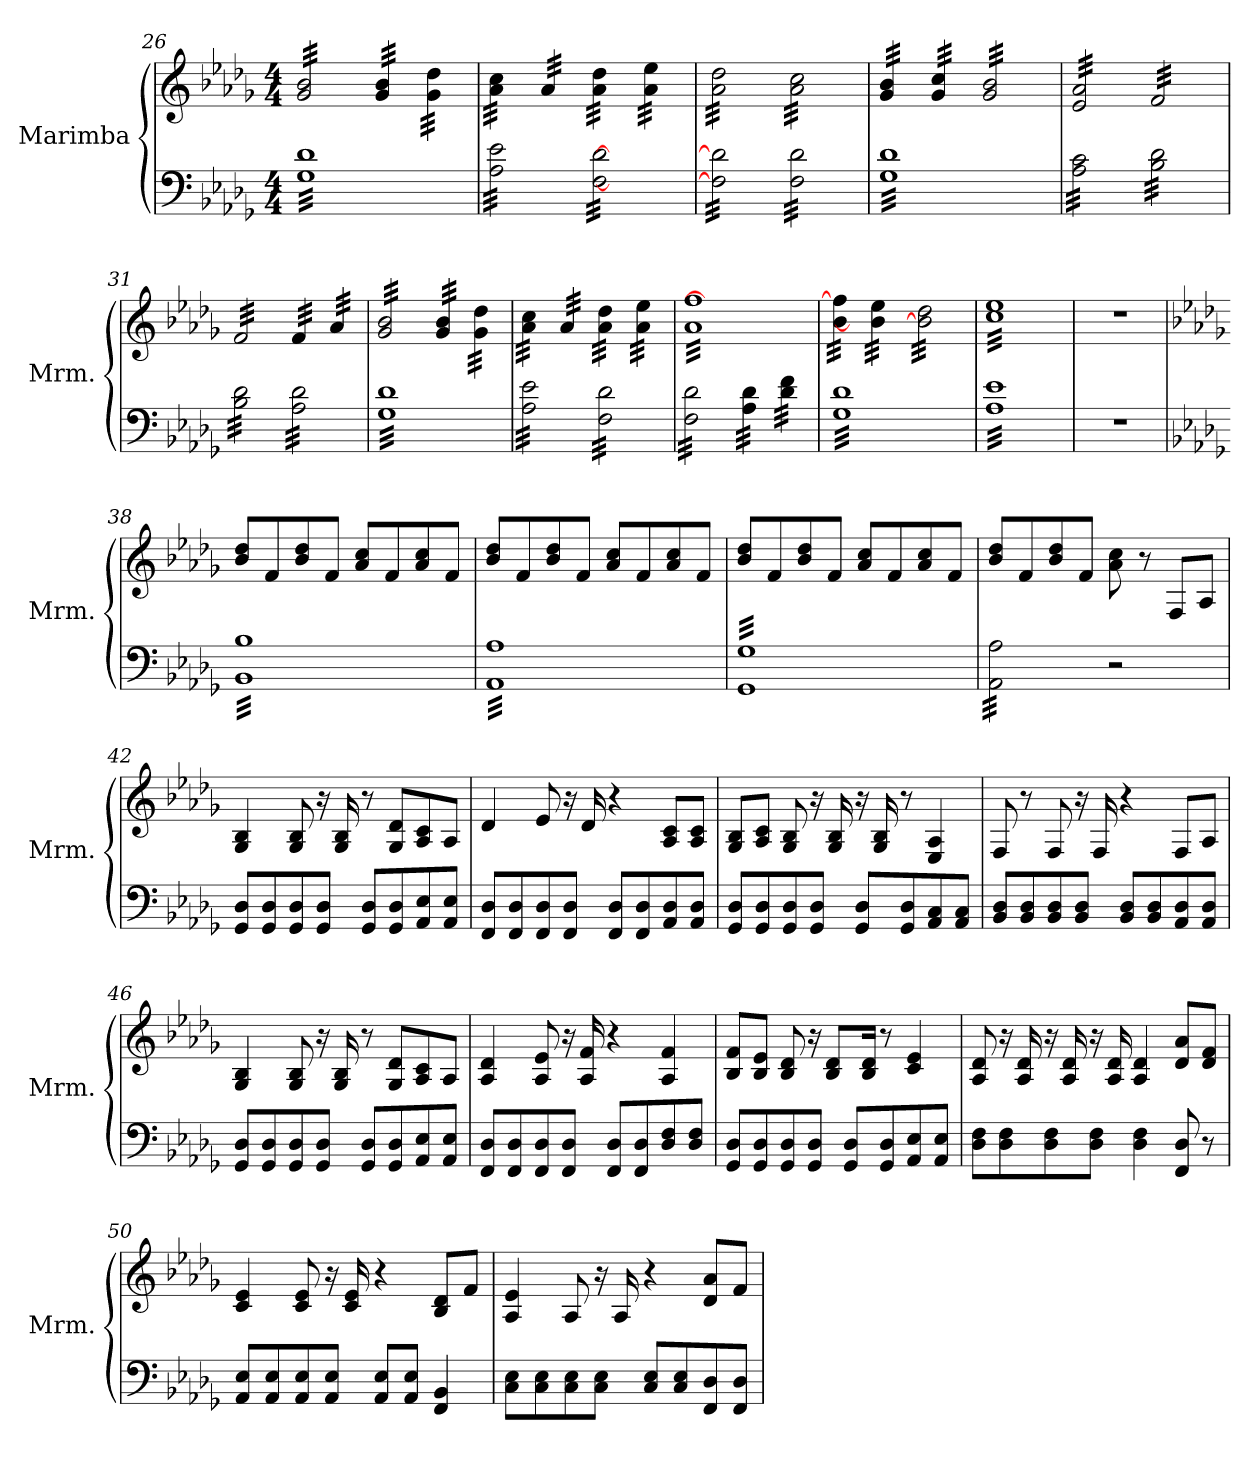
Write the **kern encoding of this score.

**kern	**kern
*part1	*part1
*staff2	*staff1
*I"Marimba	*
*I'Mrm.	*
*clefF4	*clefG2
*k[b-e-a-d-g-]	*k[b-e-a-d-g-]
*M4/4	*M4/4
=26	=26
*tremolo	*
*	*tremolo
32G- 32d-LLL	32g-/ 32b-/LLL
32G- 32d-	32g-/ 32b-/
32G- 32d-	32g-/ 32b-/
32G- 32d-	32g-/ 32b-/
32G- 32d-	32g-/ 32b-/
32G- 32d-	32g-/ 32b-/
32G- 32d-	32g-/ 32b-/
32G- 32d-	32g-/ 32b-/
32G- 32d-	32g-/ 32b-/
32G- 32d-	32g-/ 32b-/
32G- 32d-	32g-/ 32b-/
32G- 32d-	32g-/ 32b-/
32G- 32d-	32g-/ 32b-/
32G- 32d-	32g-/ 32b-/
32G- 32d-	32g-/ 32b-/
32G- 32d-	32g-/ 32b-/JJJ
32G- 32d-	32g-/ 32b-/LLL
32G- 32d-	32g-/ 32b-/
32G- 32d-	32g-/ 32b-/
32G- 32d-	32g-/ 32b-/
32G- 32d-	32g-/ 32b-/
32G- 32d-	32g-/ 32b-/
32G- 32d-	32g-/ 32b-/
32G- 32d-	32g-/ 32b-/JJJ
32G- 32d-	32g-\ 32dd-\LLL
32G- 32d-	32g-\ 32dd-\
32G- 32d-	32g-\ 32dd-\
32G- 32d-	32g-\ 32dd-\
32G- 32d-	32g-\ 32dd-\
32G- 32d-	32g-\ 32dd-\
32G- 32d-	32g-\ 32dd-\
32G- 32d-JJJ	32g-\ 32dd-\JJJ
=27	=27
32A-\ 32e-\LLL	32a-\ 32cc\LLL
32A-\ 32e-\	32a-\ 32cc\
32A-\ 32e-\	32a-\ 32cc\
32A-\ 32e-\	32a-\ 32cc\
32A-\ 32e-\	32a-\ 32cc\
32A-\ 32e-\	32a-\ 32cc\
32A-\ 32e-\	32a-\ 32cc\
32A-\ 32e-\	32a-\ 32cc\JJJ
32A-\ 32e-\	32a-/LLL
32A-\ 32e-\	32a-/
32A-\ 32e-\	32a-/
32A-\ 32e-\	32a-/
32A-\ 32e-\	32a-/
32A-\ 32e-\	32a-/
32A-\ 32e-\	32a-/
32A-\ 32e-\JJJ	32a-/JJJ
[32F\ [32d-\LLL	32a-\ 32dd-\LLL
32F\ 32d-\	32a-\ 32dd-\
32F\ 32d-\	32a-\ 32dd-\
32F\ 32d-\	32a-\ 32dd-\
32F\ 32d-\	32a-\ 32dd-\
32F\ 32d-\	32a-\ 32dd-\
32F\ 32d-\	32a-\ 32dd-\
32F\ 32d-\	32a-\ 32dd-\JJJ
32F\ 32d-\	32a-\ 32ee-\LLL
32F\ 32d-\	32a-\ 32ee-\
32F\ 32d-\	32a-\ 32ee-\
32F\ 32d-\	32a-\ 32ee-\
32F\ 32d-\	32a-\ 32ee-\
32F\ 32d-\	32a-\ 32ee-\
32F\ 32d-\	32a-\ 32ee-\
32F\ 32d-\JJJ	32a-\ 32ee-\JJJ
!!LO:LB:g=z
=28	=28
32F\] 32d-\]LLL	32a-\ 32dd-\LLL
32F\ 32d-\	32a-\ 32dd-\
32F\ 32d-\	32a-\ 32dd-\
32F\ 32d-\	32a-\ 32dd-\
32F\ 32d-\	32a-\ 32dd-\
32F\ 32d-\	32a-\ 32dd-\
32F\ 32d-\	32a-\ 32dd-\
32F\ 32d-\	32a-\ 32dd-\
32F\ 32d-\	32a-\ 32dd-\
32F\ 32d-\	32a-\ 32dd-\
32F\ 32d-\	32a-\ 32dd-\
32F\ 32d-\	32a-\ 32dd-\
32F\ 32d-\	32a-\ 32dd-\
32F\ 32d-\	32a-\ 32dd-\
32F\ 32d-\	32a-\ 32dd-\
32F\ 32d-\JJJ	32a-\ 32dd-\JJJ
32F\ 32d-\LLL	32a-\ 32cc\LLL
32F\ 32d-\	32a-\ 32cc\
32F\ 32d-\	32a-\ 32cc\
32F\ 32d-\	32a-\ 32cc\
32F\ 32d-\	32a-\ 32cc\
32F\ 32d-\	32a-\ 32cc\
32F\ 32d-\	32a-\ 32cc\
32F\ 32d-\	32a-\ 32cc\
32F\ 32d-\	32a-\ 32cc\
32F\ 32d-\	32a-\ 32cc\
32F\ 32d-\	32a-\ 32cc\
32F\ 32d-\	32a-\ 32cc\
32F\ 32d-\	32a-\ 32cc\
32F\ 32d-\	32a-\ 32cc\
32F\ 32d-\	32a-\ 32cc\
32F\ 32d-\JJJ	32a-\ 32cc\JJJ
=29	=29
32G- 32d-LLL	32g-/ 32b-/LLL
32G- 32d-	32g-/ 32b-/
32G- 32d-	32g-/ 32b-/
32G- 32d-	32g-/ 32b-/
32G- 32d-	32g-/ 32b-/
32G- 32d-	32g-/ 32b-/
32G- 32d-	32g-/ 32b-/
32G- 32d-	32g-/ 32b-/JJJ
32G- 32d-	32g-/ 32cc/LLL
32G- 32d-	32g-/ 32cc/
32G- 32d-	32g-/ 32cc/
32G- 32d-	32g-/ 32cc/
32G- 32d-	32g-/ 32cc/
32G- 32d-	32g-/ 32cc/
32G- 32d-	32g-/ 32cc/
32G- 32d-	32g-/ 32cc/JJJ
32G- 32d-	32g-/ 32b-/LLL
32G- 32d-	32g-/ 32b-/
32G- 32d-	32g-/ 32b-/
32G- 32d-	32g-/ 32b-/
32G- 32d-	32g-/ 32b-/
32G- 32d-	32g-/ 32b-/
32G- 32d-	32g-/ 32b-/
32G- 32d-	32g-/ 32b-/
32G- 32d-	32g-/ 32b-/
32G- 32d-	32g-/ 32b-/
32G- 32d-	32g-/ 32b-/
32G- 32d-	32g-/ 32b-/
32G- 32d-	32g-/ 32b-/
32G- 32d-	32g-/ 32b-/
32G- 32d-	32g-/ 32b-/
32G- 32d-JJJ	32g-/ 32b-/JJJ
=30	=30
32A-\ 32c\LLL	32e-/ 32a-/LLL
32A-\ 32c\	32e-/ 32a-/
32A-\ 32c\	32e-/ 32a-/
32A-\ 32c\	32e-/ 32a-/
32A-\ 32c\	32e-/ 32a-/
32A-\ 32c\	32e-/ 32a-/
32A-\ 32c\	32e-/ 32a-/
32A-\ 32c\	32e-/ 32a-/
32A-\ 32c\	32e-/ 32a-/
32A-\ 32c\	32e-/ 32a-/
32A-\ 32c\	32e-/ 32a-/
32A-\ 32c\	32e-/ 32a-/
32A-\ 32c\	32e-/ 32a-/
32A-\ 32c\	32e-/ 32a-/
32A-\ 32c\	32e-/ 32a-/
32A-\ 32c\JJJ	32e-/ 32a-/JJJ
32B-\ 32d-\LLL	32f/LLL
32B-\ 32d-\	32f/
32B-\ 32d-\	32f/
32B-\ 32d-\	32f/
32B-\ 32d-\	32f/
32B-\ 32d-\	32f/
32B-\ 32d-\	32f/
32B-\ 32d-\	32f/
32B-\ 32d-\	32f/
32B-\ 32d-\	32f/
32B-\ 32d-\	32f/
32B-\ 32d-\	32f/
32B-\ 32d-\	32f/
32B-\ 32d-\	32f/
32B-\ 32d-\	32f/
32B-\ 32d-\JJJ	32f/JJJ
=31	=31
32B-\ 32d-\LLL	32f/LLL
32B-\ 32d-\	32f/
32B-\ 32d-\	32f/
32B-\ 32d-\	32f/
32B-\ 32d-\	32f/
32B-\ 32d-\	32f/
32B-\ 32d-\	32f/
32B-\ 32d-\	32f/
32B-\ 32d-\	32f/
32B-\ 32d-\	32f/
32B-\ 32d-\	32f/
32B-\ 32d-\	32f/
32B-\ 32d-\	32f/
32B-\ 32d-\	32f/
32B-\ 32d-\	32f/
32B-\ 32d-\JJJ	32f/JJJ
32A-\ 32d-\LLL	32f/LLL
32A-\ 32d-\	32f/
32A-\ 32d-\	32f/
32A-\ 32d-\	32f/
32A-\ 32d-\	32f/
32A-\ 32d-\	32f/
32A-\ 32d-\	32f/
32A-\ 32d-\	32f/JJJ
32A-\ 32d-\	32a-/LLL
32A-\ 32d-\	32a-/
32A-\ 32d-\	32a-/
32A-\ 32d-\	32a-/
32A-\ 32d-\	32a-/
32A-\ 32d-\	32a-/
32A-\ 32d-\	32a-/
32A-\ 32d-\JJJ	32a-/JJJ
=32	=32
32G- 32d-LLL	32g-/ 32b-/LLL
32G- 32d-	32g-/ 32b-/
32G- 32d-	32g-/ 32b-/
32G- 32d-	32g-/ 32b-/
32G- 32d-	32g-/ 32b-/
32G- 32d-	32g-/ 32b-/
32G- 32d-	32g-/ 32b-/
32G- 32d-	32g-/ 32b-/
32G- 32d-	32g-/ 32b-/
32G- 32d-	32g-/ 32b-/
32G- 32d-	32g-/ 32b-/
32G- 32d-	32g-/ 32b-/
32G- 32d-	32g-/ 32b-/
32G- 32d-	32g-/ 32b-/
32G- 32d-	32g-/ 32b-/
32G- 32d-	32g-/ 32b-/JJJ
32G- 32d-	32g-/ 32b-/LLL
32G- 32d-	32g-/ 32b-/
32G- 32d-	32g-/ 32b-/
32G- 32d-	32g-/ 32b-/
32G- 32d-	32g-/ 32b-/
32G- 32d-	32g-/ 32b-/
32G- 32d-	32g-/ 32b-/
32G- 32d-	32g-/ 32b-/JJJ
32G- 32d-	32g-\ 32dd-\LLL
32G- 32d-	32g-\ 32dd-\
32G- 32d-	32g-\ 32dd-\
32G- 32d-	32g-\ 32dd-\
32G- 32d-	32g-\ 32dd-\
32G- 32d-	32g-\ 32dd-\
32G- 32d-	32g-\ 32dd-\
32G- 32d-JJJ	32g-\ 32dd-\JJJ
=33	=33
32A-\ 32e-\LLL	32a-\ 32cc\LLL
32A-\ 32e-\	32a-\ 32cc\
32A-\ 32e-\	32a-\ 32cc\
32A-\ 32e-\	32a-\ 32cc\
32A-\ 32e-\	32a-\ 32cc\
32A-\ 32e-\	32a-\ 32cc\
32A-\ 32e-\	32a-\ 32cc\
32A-\ 32e-\	32a-\ 32cc\JJJ
32A-\ 32e-\	32a-/LLL
32A-\ 32e-\	32a-/
32A-\ 32e-\	32a-/
32A-\ 32e-\	32a-/
32A-\ 32e-\	32a-/
32A-\ 32e-\	32a-/
32A-\ 32e-\	32a-/
32A-\ 32e-\JJJ	32a-/JJJ
32F\ 32d-\LLL	32a-\ 32dd-\LLL
32F\ 32d-\	32a-\ 32dd-\
32F\ 32d-\	32a-\ 32dd-\
32F\ 32d-\	32a-\ 32dd-\
32F\ 32d-\	32a-\ 32dd-\
32F\ 32d-\	32a-\ 32dd-\
32F\ 32d-\	32a-\ 32dd-\
32F\ 32d-\	32a-\ 32dd-\JJJ
32F\ 32d-\	32a-\ 32ee-\LLL
32F\ 32d-\	32a-\ 32ee-\
32F\ 32d-\	32a-\ 32ee-\
32F\ 32d-\	32a-\ 32ee-\
32F\ 32d-\	32a-\ 32ee-\
32F\ 32d-\	32a-\ 32ee-\
32F\ 32d-\	32a-\ 32ee-\
32F\ 32d-\JJJ	32a-\ 32ee-\JJJ
=34	=34
32F\ 32d-\LLL	32a- [32ffLLL
32F\ 32d-\	32a- 32ff
32F\ 32d-\	32a- 32ff
32F\ 32d-\	32a- 32ff
32F\ 32d-\	32a- 32ff
32F\ 32d-\	32a- 32ff
32F\ 32d-\	32a- 32ff
32F\ 32d-\	32a- 32ff
32F\ 32d-\	32a- 32ff
32F\ 32d-\	32a- 32ff
32F\ 32d-\	32a- 32ff
32F\ 32d-\	32a- 32ff
32F\ 32d-\	32a- 32ff
32F\ 32d-\	32a- 32ff
32F\ 32d-\	32a- 32ff
32F\ 32d-\JJJ	32a- 32ff
32A-\ 32d-\LLL	32a- 32ff
32A-\ 32d-\	32a- 32ff
32A-\ 32d-\	32a- 32ff
32A-\ 32d-\	32a- 32ff
32A-\ 32d-\	32a- 32ff
32A-\ 32d-\	32a- 32ff
32A-\ 32d-\	32a- 32ff
32A-\ 32d-\JJJ	32a- 32ff
32d-\ 32f\LLL	32a- 32ff
32d-\ 32f\	32a- 32ff
32d-\ 32f\	32a- 32ff
32d-\ 32f\	32a- 32ff
32d-\ 32f\	32a- 32ff
32d-\ 32f\	32a- 32ff
32d-\ 32f\	32a- 32ff
32d-\ 32f\JJJ	32a- 32ffJJJ
=35	=35
32G- 32d-LLL	[32b-\ 32ff\]LLL
32G- 32d-	32b-\ 32ff\
32G- 32d-	32b-\ 32ff\
32G- 32d-	32b-\ 32ff\
32G- 32d-	32b-\ 32ff\
32G- 32d-	32b-\ 32ff\
32G- 32d-	32b-\ 32ff\
32G- 32d-	32b-\ 32ff\JJJ
32G- 32d-	32b-\ 32ee-\LLL
32G- 32d-	32b-\ 32ee-\
32G- 32d-	32b-\ 32ee-\
32G- 32d-	32b-\ 32ee-\
32G- 32d-	32b-\ 32ee-\
32G- 32d-	32b-\ 32ee-\
32G- 32d-	32b-\ 32ee-\
32G- 32d-	32b-\ 32ee-\JJJ
32G- 32d-	32b-\] 32dd-\LLL
32G- 32d-	32b-\ 32dd-\
32G- 32d-	32b-\ 32dd-\
32G- 32d-	32b-\ 32dd-\
32G- 32d-	32b-\ 32dd-\
32G- 32d-	32b-\ 32dd-\
32G- 32d-	32b-\ 32dd-\
32G- 32d-	32b-\ 32dd-\
32G- 32d-	32b-\ 32dd-\
32G- 32d-	32b-\ 32dd-\
32G- 32d-	32b-\ 32dd-\
32G- 32d-	32b-\ 32dd-\
32G- 32d-	32b-\ 32dd-\
32G- 32d-	32b-\ 32dd-\
32G- 32d-	32b-\ 32dd-\
32G- 32d-JJJ	32b-\ 32dd-\JJJ
=36	=36
32A- 32e-LLL	32cc 32ee-LLL
32A- 32e-	32cc 32ee-
32A- 32e-	32cc 32ee-
32A- 32e-	32cc 32ee-
32A- 32e-	32cc 32ee-
32A- 32e-	32cc 32ee-
32A- 32e-	32cc 32ee-
32A- 32e-	32cc 32ee-
32A- 32e-	32cc 32ee-
32A- 32e-	32cc 32ee-
32A- 32e-	32cc 32ee-
32A- 32e-	32cc 32ee-
32A- 32e-	32cc 32ee-
32A- 32e-	32cc 32ee-
32A- 32e-	32cc 32ee-
32A- 32e-	32cc 32ee-
32A- 32e-	32cc 32ee-
32A- 32e-	32cc 32ee-
32A- 32e-	32cc 32ee-
32A- 32e-	32cc 32ee-
32A- 32e-	32cc 32ee-
32A- 32e-	32cc 32ee-
32A- 32e-	32cc 32ee-
32A- 32e-	32cc 32ee-
32A- 32e-	32cc 32ee-
32A- 32e-	32cc 32ee-
32A- 32e-	32cc 32ee-
32A- 32e-	32cc 32ee-
32A- 32e-	32cc 32ee-
32A- 32e-	32cc 32ee-
32A- 32e-	32cc 32ee-
32A- 32e-JJJ	32cc 32ee-JJJ
*	*Xtremolo
=37	=37
1r	1r
!!LO:LB:g=z
=38	=38
*k[b-e-a-d-g-]	*k[b-e-a-d-g-]
*	*MM100
32BB- 32B-LLL	8b-/ 8dd-/L
32BB- 32B-	.
32BB- 32B-	.
32BB- 32B-	.
32BB- 32B-	8f/
32BB- 32B-	.
32BB- 32B-	.
32BB- 32B-	.
32BB- 32B-	8b-/ 8dd-/
32BB- 32B-	.
32BB- 32B-	.
32BB- 32B-	.
32BB- 32B-	8f/J
32BB- 32B-	.
32BB- 32B-	.
32BB- 32B-	.
32BB- 32B-	8a-/ 8cc/L
32BB- 32B-	.
32BB- 32B-	.
32BB- 32B-	.
32BB- 32B-	8f/
32BB- 32B-	.
32BB- 32B-	.
32BB- 32B-	.
32BB- 32B-	8a-/ 8cc/
32BB- 32B-	.
32BB- 32B-	.
32BB- 32B-	.
32BB- 32B-	8f/J
32BB- 32B-	.
32BB- 32B-	.
32BB- 32B-JJJ	.
=39	=39
32AA- 32A-LLL	8b-/ 8dd-/L
32AA- 32A-	.
32AA- 32A-	.
32AA- 32A-	.
32AA- 32A-	8f/
32AA- 32A-	.
32AA- 32A-	.
32AA- 32A-	.
32AA- 32A-	8b-/ 8dd-/
32AA- 32A-	.
32AA- 32A-	.
32AA- 32A-	.
32AA- 32A-	8f/J
32AA- 32A-	.
32AA- 32A-	.
32AA- 32A-	.
32AA- 32A-	8a-/ 8cc/L
32AA- 32A-	.
32AA- 32A-	.
32AA- 32A-	.
32AA- 32A-	8f/
32AA- 32A-	.
32AA- 32A-	.
32AA- 32A-	.
32AA- 32A-	8a-/ 8cc/
32AA- 32A-	.
32AA- 32A-	.
32AA- 32A-	.
32AA- 32A-	8f/J
32AA- 32A-	.
32AA- 32A-	.
32AA- 32A-JJJ	.
=40	=40
32GG- 32G-LLL	8b-/ 8dd-/L
32GG- 32G-	.
32GG- 32G-	.
32GG- 32G-	.
32GG- 32G-	8f/
32GG- 32G-	.
32GG- 32G-	.
32GG- 32G-	.
32GG- 32G-	8b-/ 8dd-/
32GG- 32G-	.
32GG- 32G-	.
32GG- 32G-	.
32GG- 32G-	8f/J
32GG- 32G-	.
32GG- 32G-	.
32GG- 32G-	.
32GG- 32G-	8a-/ 8cc/L
32GG- 32G-	.
32GG- 32G-	.
32GG- 32G-	.
32GG- 32G-	8f/
32GG- 32G-	.
32GG- 32G-	.
32GG- 32G-	.
32GG- 32G-	8a-/ 8cc/
32GG- 32G-	.
32GG- 32G-	.
32GG- 32G-	.
32GG- 32G-	8f/J
32GG- 32G-	.
32GG- 32G-	.
32GG- 32G-JJJ	.
=41	=41
32AA-\ 32A-\LLL	8b-/ 8dd-/L
32AA-\ 32A-\	.
32AA-\ 32A-\	.
32AA-\ 32A-\	.
32AA-\ 32A-\	8f/
32AA-\ 32A-\	.
32AA-\ 32A-\	.
32AA-\ 32A-\	.
32AA-\ 32A-\	8b-/ 8dd-/
32AA-\ 32A-\	.
32AA-\ 32A-\	.
32AA-\ 32A-\	.
32AA-\ 32A-\	8f/J
32AA-\ 32A-\	.
32AA-\ 32A-\	.
32AA-\ 32A-\JJJ	.
*Xtremolo	*
2r	8a-\ 8cc\
.	8r
.	8F/L
.	8A-/J
!!LO:PB:g=z
=42	=42
8GG-/ 8D-/L	4G-/ 4B-/
8GG-/ 8D-/	.
8GG-/ 8D-/	8G-/ 8B-/
8GG-/ 8D-/J	16r
.	16G-/ 16B-/
8GG-/ 8D-/L	8r
8GG-/ 8D-/	8G-/ 8d-/L
8AA-/ 8E-/	8A-/ 8c/
8AA-/ 8E-/J	8A-/J
=43	=43
8FF/ 8D-/L	4d-/
8FF/ 8D-/	.
8FF/ 8D-/	8e-/
8FF/ 8D-/J	16r
.	16d-/
8FF/ 8D-/L	4r
8FF/ 8D-/	.
8AA-/ 8D-/	8A-/ 8c/L
8AA-/ 8D-/J	8A-/ 8c/J
=44	=44
8GG-/ 8D-/L	8G-/ 8B-/L
8GG-/ 8D-/	8A-/ 8c/J
8GG-/ 8D-/	8G-/ 8B-/
8GG-/ 8D-/J	16r
.	16G-/ 16B-/
8GG-/ 8D-/L	16r
.	16G-/ 16B-/
8GG-/ 8D-/	8r
8AA-/ 8C/	4E-/ 4A-/
8AA-/ 8C/J	.
!!LO:LB:g=z
=45	=45
8BB-/ 8D-/L	8F/
8BB-/ 8D-/	8r
8BB-/ 8D-/	8F/
8BB-/ 8D-/J	16r
.	16F/
8BB-/ 8D-/L	4r
8BB-/ 8D-/	.
8AA-/ 8D-/	8F/L
8AA-/ 8D-/J	8A-/J
=46	=46
8GG-/ 8D-/L	4G-/ 4B-/
8GG-/ 8D-/	.
8GG-/ 8D-/	8G-/ 8B-/
8GG-/ 8D-/J	16r
.	16G-/ 16B-/
8GG-/ 8D-/L	8r
8GG-/ 8D-/	8G-/ 8d-/L
8AA-/ 8E-/	8A-/ 8c/
8AA-/ 8E-/J	8A-/J
=47	=47
8FF/ 8D-/L	4A-/ 4d-/
8FF/ 8D-/	.
8FF/ 8D-/	8A-/ 8e-/
8FF/ 8D-/J	16r
.	16A-/ 16f/
8FF/ 8D-/L	4r
8FF/ 8D-/	.
8D-/ 8F/	4A-/ 4f/
8D-/ 8F/J	.
=48	=48
8GG-/ 8D-/L	8B-/ 8f/L
8GG-/ 8D-/	8B-/ 8e-/J
8GG-/ 8D-/	8B-/ 8d-/
8GG-/ 8D-/J	16r
.	8B-/ 8d-/L
8GG-/ 8D-/L	.
.	16B-/ 16d-/Jk
8GG-/ 8D-/	8r
8AA-/ 8E-/	4c/ 4e-/
8AA-/ 8E-/J	.
!!LO:LB:g=z
=49	=49
8D-\ 8F\L	8A-/ 8d-/
8D-\ 8F\	16r
.	16A-/ 16d-/
8D-\ 8F\	16r
.	16A-/ 16d-/
8D-\ 8F\J	16r
.	16A-/ 16d-/
4D-\ 4F\	4A-/ 4d-/
8FF/ 8D-/	8d-/ 8a-/L
8r	8d-/ 8f/J
=50	=50
8AA-/ 8E-/L	4c/ 4e-/
8AA-/ 8E-/	.
8AA-/ 8E-/	8c/ 8e-/
8AA-/ 8E-/J	16r
.	16c/ 16e-/
8AA-/ 8E-/L	4r
8AA-/ 8E-/J	.
4FF/ 4BB-/	8B-/ 8d-/L
.	8f/J
=51	=51
8C\ 8E-\L	4A-/ 4e-/
8C\ 8E-\	.
8C\ 8E-\	8A-/
8C\ 8E-\J	16r
.	16A-/
8C/ 8E-/L	4r
8C/ 8E-/	.
8FF/ 8D-/	8d-/ 8a-/L
8FF/ 8D-/J	8f/J
=	=
*-	*-
